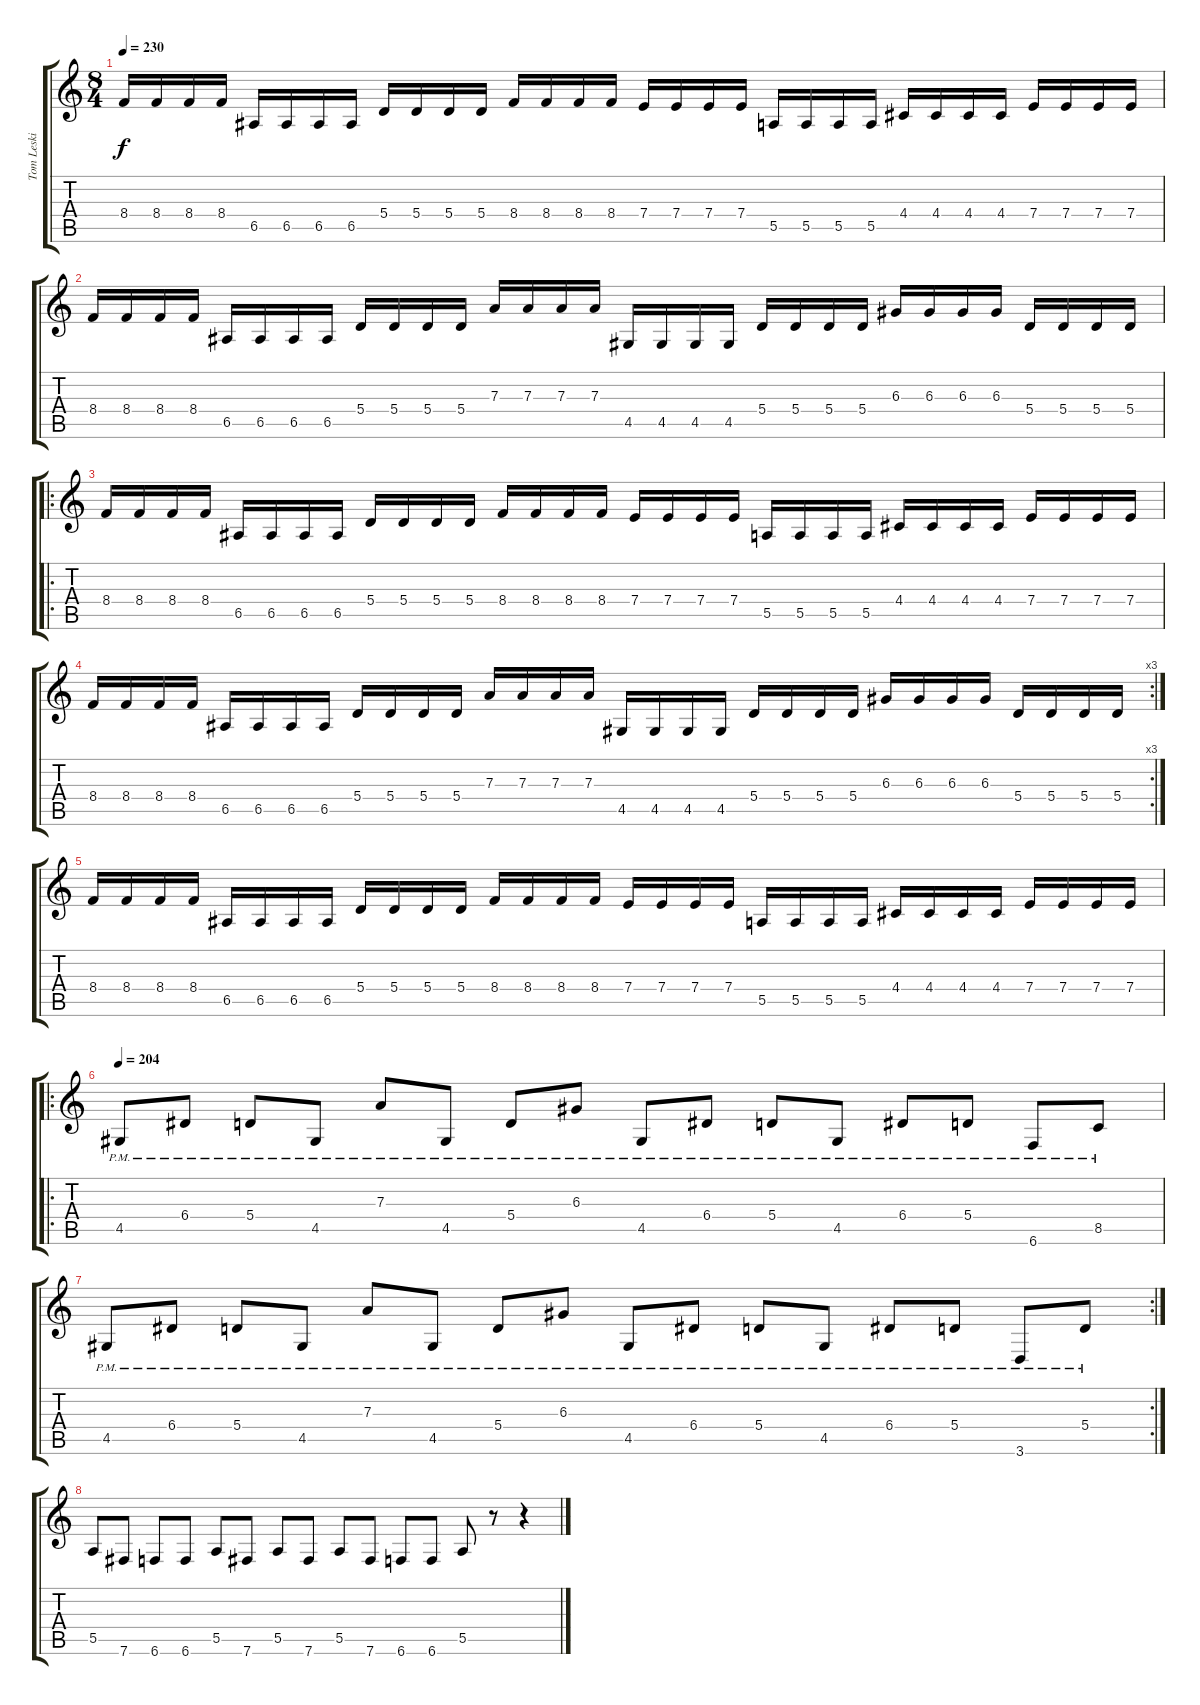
\track ("Tom Leski " "Tom Leski ") {instrument distortionguitar}
\staff {score tabs}
\tuning (B3 Gb3 D3 A2 E2 B1) {hide}
\ts (8 4)
\tempo 230
\clef g2
\ks c
8.4.16{dy f instrument distortionguitar} 8.4.16 8.4.16 8.4.16 6.5.16 6.5.16 6.5.16 6.5.16 5.4.16 5.4.16 5.4.16 5.4.16 8.4.16 8.4.16 8.4.16 8.4.16 7.4.16 7.4.16 7.4.16 7.4.16 5.5.16 5.5.16 5.5.16 5.5.16 4.4.16 4.4.16 4.4.16 4.4.16 7.4.16 7.4.16 7.4.16 7.4.16 |
8.4.16 8.4.16 8.4.16 8.4.16 6.5.16 6.5.16 6.5.16 6.5.16 5.4.16 5.4.16 5.4.16 5.4.16 7.3.16 7.3.16 7.3.16 7.3.16 4.5.16 4.5.16 4.5.16 4.5.16 5.4.16 5.4.16 5.4.16 5.4.16 6.3.16 6.3.16 6.3.16 6.3.16 5.4.16 5.4.16 5.4.16 5.4.16 |
\ro
8.4.16 8.4.16 8.4.16 8.4.16 6.5.16 6.5.16 6.5.16 6.5.16 5.4.16 5.4.16 5.4.16 5.4.16 8.4.16 8.4.16 8.4.16 8.4.16 7.4.16 7.4.16 7.4.16 7.4.16 5.5.16 5.5.16 5.5.16 5.5.16 4.4.16 4.4.16 4.4.16 4.4.16 7.4.16 7.4.16 7.4.16 7.4.16 |
\rc 3
8.4.16 8.4.16 8.4.16 8.4.16 6.5.16 6.5.16 6.5.16 6.5.16 5.4.16 5.4.16 5.4.16 5.4.16 7.3.16 7.3.16 7.3.16 7.3.16 4.5.16 4.5.16 4.5.16 4.5.16 5.4.16 5.4.16 5.4.16 5.4.16 6.3.16 6.3.16 6.3.16 6.3.16 5.4.16 5.4.16 5.4.16 5.4.16 |
8.4.16 8.4.16 8.4.16 8.4.16 6.5.16 6.5.16 6.5.16 6.5.16 5.4.16 5.4.16 5.4.16 5.4.16 8.4.16 8.4.16 8.4.16 8.4.16 7.4.16 7.4.16 7.4.16 7.4.16 5.5.16 5.5.16 5.5.16 5.5.16 4.4.16 4.4.16 4.4.16 4.4.16 7.4.16 7.4.16 7.4.16 7.4.16 |
\ro
\tempo 204
4.5{pm}.8 6.4{pm}.8 5.4{pm}.8 4.5{pm}.8 7.3{pm}.8 4.5{pm}.8 5.4{pm}.8 6.3{pm}.8 4.5{pm}.8 6.4{pm}.8 5.4{pm}.8 4.5{pm}.8 6.4{pm}.8 5.4{pm}.8 6.6{pm}.8 8.5{pm}.8 |
\rc 2
4.5{pm}.8 6.4{pm}.8 5.4{pm}.8 4.5{pm}.8 7.3{pm}.8 4.5{pm}.8 5.4{pm}.8 6.3{pm}.8 4.5{pm}.8 6.4{pm}.8 5.4{pm}.8 4.5{pm}.8 6.4{pm}.8 5.4{pm}.8 3.6{pm}.8 5.4{pm}.8 |
5.5.8 7.6.8 6.6.8 6.6.8 5.5.8 7.6.8 5.5.8 7.6.8 5.5.8 7.6.8 6.6.8 6.6.8 5.5.8 r.8 r.4
